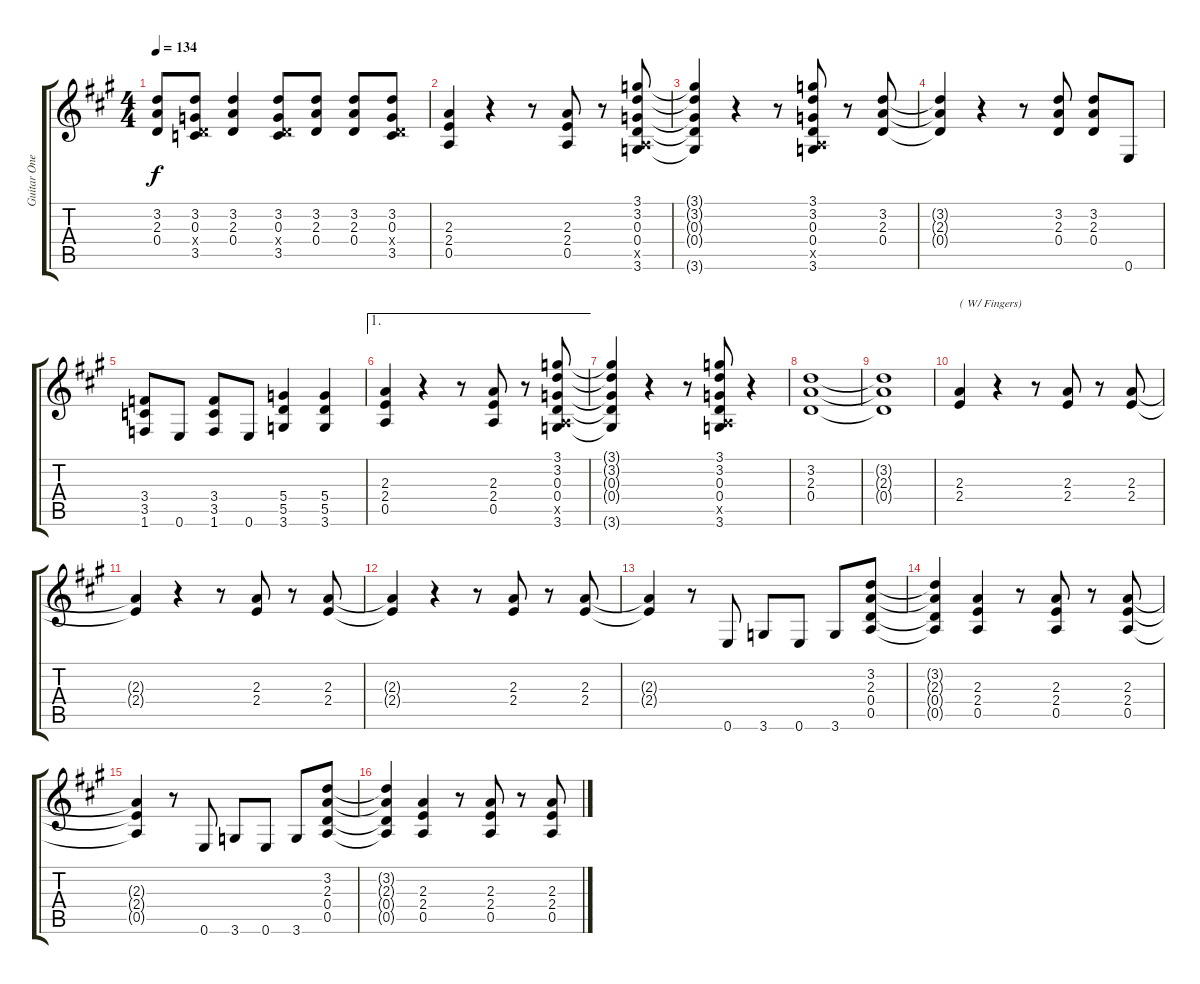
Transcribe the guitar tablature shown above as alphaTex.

\track ("Guitar One" "Guitar One") {instrument distortionguitar}
\staff {score tabs}
\tuning (E4 B3 G3 D3 A2 E2) {hide}
\ts (4 4)
\tempo 134
\clef g2
\ks a
(3.2{t} 2.3{t} 0.4{t}).8{dy f} (3.2 0.3 0.4{x} 3.5).8 (3.2 2.3 0.4).4 (3.2 0.3 0.4{x} 3.5).8 (3.2 2.3 0.4).8 (3.2 2.3 0.4).8 (3.2 0.3 0.4{x} 3.5).8 |
(2.3 2.4 0.5).4 r.4 r.8 (2.3 2.4 0.5).8 r.8 (3.1 3.2 0.3 0.4 0.5{x} 3.6).8 |
(3.1{t} 3.2{t} 0.3{t} 0.4{t} 3.6{t}).4 r.4 r.8 (3.1 3.2 0.3 0.4 0.5{x} 3.6).8 r.8 (3.2 2.3 0.4).8 |
(3.2{t} 2.3{t} 0.4{t}).4 r.4 r.8 (3.2 2.3 0.4).8 (3.2 2.3 0.4).8 0.6.8 |
(3.4 3.5 1.6).8 0.6.8 (3.4 3.5 1.6).8 0.6.8 (5.4 5.5 3.6).4 (5.4 5.5 3.6).4 |
\ae 1
(2.3 2.4 0.5).4 r.4 r.8 (2.3 2.4 0.5).8 r.8 (3.1 3.2 0.3 0.4 0.5{x} 3.6).8 |
(3.1{t} 3.2{t} 0.3{t} 0.4{t} 3.6{t}).4 r.4 r.8 (3.1 3.2 0.3 0.4 0.5{x} 3.6).8 r.4 |
(3.2 2.3 0.4).1 |
(3.2{t} 2.3{t} 0.4{t}).1 |
(2.3 2.4).4{txt "( W/ Fingers)"} r.4 r.8 (2.3 2.4).8 r.8 (2.3 2.4).8 |
(2.3{t} 2.4{t}).4 r.4 r.8 (2.3 2.4).8 r.8 (2.3 2.4).8 |
(2.3{t} 2.4{t}).4 r.4 r.8 (2.3 2.4).8 r.8 (2.3 2.4).8 |
(2.3{t} 2.4{t}).4 r.8 0.6.8 3.6.8 0.6.8 3.6.8 (3.2 2.3 0.4 0.5).8 |
(3.2{t} 2.3{t} 0.4{t} 0.5{t}).4 (2.3 2.4 0.5).4 r.8 (2.3 2.4 0.5).8 r.8 (2.3 2.4 0.5).8 |
(2.3{t} 2.4{t} 0.5{t}).4 r.8 0.6.8 3.6.8 0.6.8 3.6.8 (3.2 2.3 0.4 0.5).8 |
(3.2{t} 2.3{t} 0.4{t} 0.5{t}).4 (2.3 2.4 0.5).4 r.8 (2.3 2.4 0.5).8 r.8 (2.3 2.4 0.5).8
